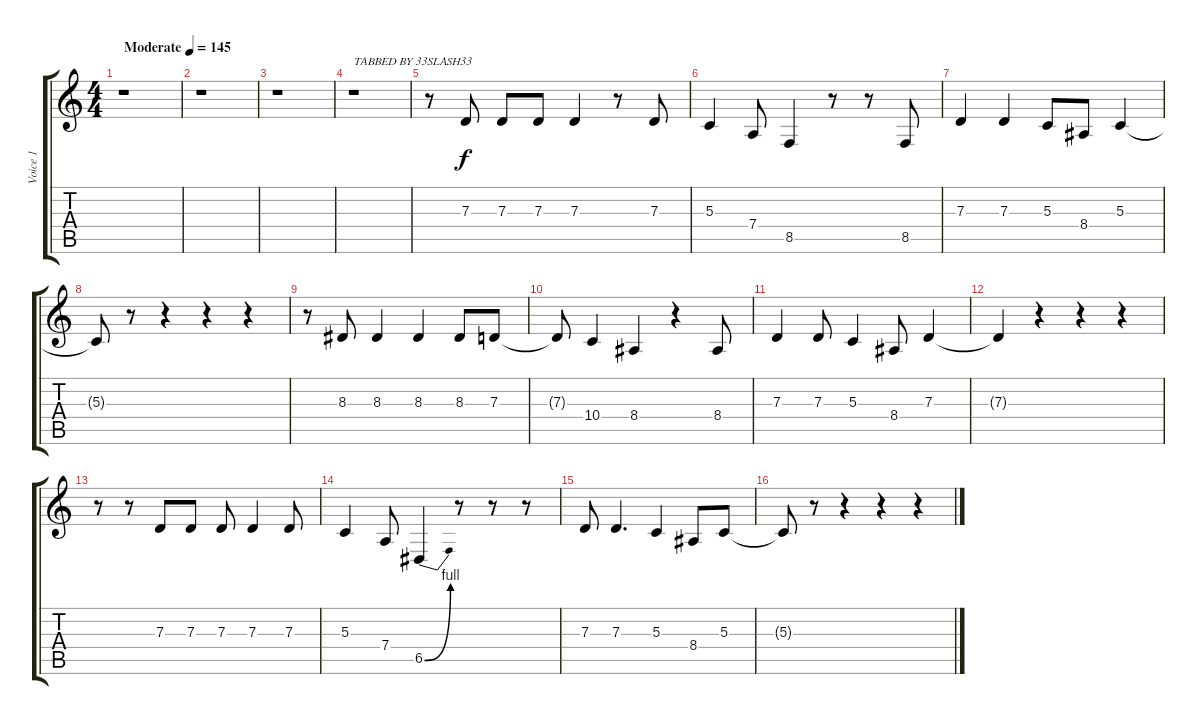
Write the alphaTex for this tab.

\track ("Voice 1" "Voice 1") {instrument synthbrass1}
\staff {score tabs}
\tuning (E4 B3 G3 D3 A2 E2) {hide}
\ts (4 4)
\tempo (145 "Moderate")
\clef g2
\ks c
r.1{dy f instrument synthbrass1} |
r.1 |
r.1 |
r.1{txt "TABBED BY 33SLASH33"} |
r.8 7.3.8 7.3.8 7.3.8 7.3.4 r.8 7.3.8 |
5.3.4 7.4.8 8.5.4 r.8 r.8 8.5.8 |
7.3.4 7.3.4 5.3.8 8.4.8 5.3.4 |
5.3{t}.8 r.8 r.4 r.4 r.4 |
r.8 8.3.8 8.3.4 8.3.4 8.3.8 7.3.8 |
7.3{t}.8 10.4.4 8.4.4 r.4 8.4.8 |
7.3.4 7.3.8 5.3.4 8.4.8 7.3.4 |
7.3{t}.4 r.4 r.4 r.4 |
r.8 r.8 7.3.8 7.3.8 7.3.8 7.3.4 7.3.8 |
5.3.4 7.4.8 6.5{be (bend 0 0 60 4)}.4 r.8 r.8 r.8 |
7.3.8 7.3.4{d} 5.3.4 8.4.8 5.3.8 |
5.3{t}.8 r.8 r.4 r.4 r.4
